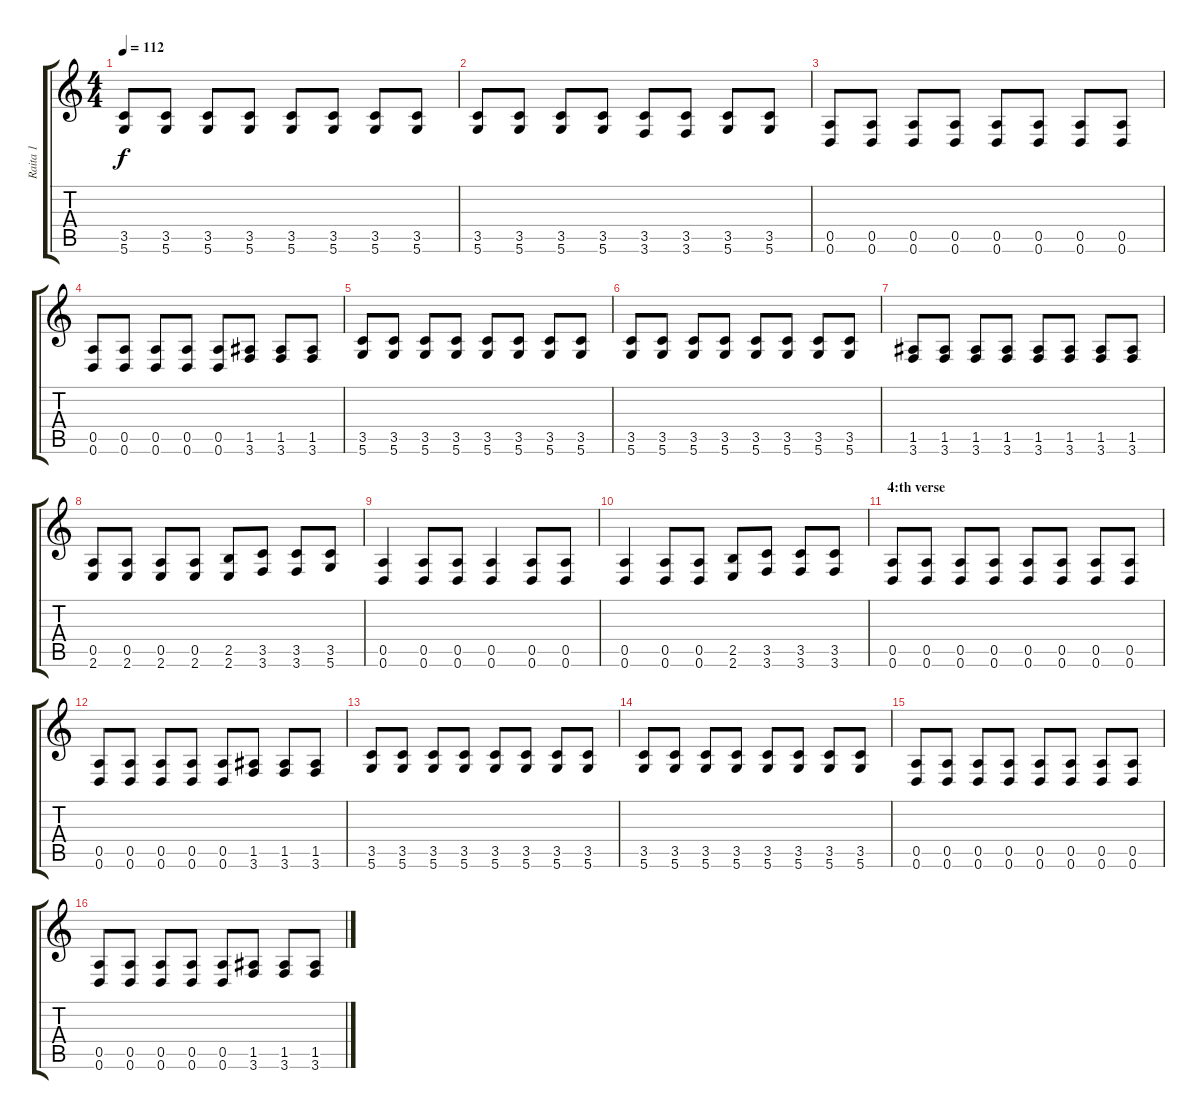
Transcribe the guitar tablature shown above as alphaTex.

\track ("Raita 1" "Raita 1") {instrument distortionguitar}
\staff {score tabs}
\tuning (E4 B3 G3 D3 A2 D2) {hide}
\ts (4 4)
\tempo 112
\clef g2
\ks c
(3.5 5.6).8{dy f} (3.5 5.6).8 (3.5 5.6).8 (3.5 5.6).8 (3.5 5.6).8 (3.5 5.6).8 (3.5 5.6).8 (3.5 5.6).8 |
(3.5 5.6).8 (3.5 5.6).8 (3.5 5.6).8 (3.5 5.6).8 (3.5 3.6).8 (3.5 3.6).8 (3.5 5.6).8 (3.5 5.6).8 |
(0.5 0.6).8 (0.5 0.6).8 (0.5 0.6).8 (0.5 0.6).8 (0.5 0.6).8 (0.5 0.6).8 (0.5 0.6).8 (0.5 0.6).8 |
(0.5 0.6).8 (0.5 0.6).8 (0.5 0.6).8 (0.5 0.6).8 (0.5 0.6).8 (1.5 3.6).8 (1.5 3.6).8 (1.5 3.6).8 |
(3.5 5.6).8 (3.5 5.6).8 (3.5 5.6).8 (3.5 5.6).8 (3.5 5.6).8 (3.5 5.6).8 (3.5 5.6).8 (3.5 5.6).8 |
(3.5 5.6).8 (3.5 5.6).8 (3.5 5.6).8 (3.5 5.6).8 (3.5 5.6).8 (3.5 5.6).8 (3.5 5.6).8 (3.5 5.6).8 |
(1.5 3.6).8 (1.5 3.6).8 (1.5 3.6).8 (1.5 3.6).8 (1.5 3.6).8 (1.5 3.6).8 (1.5 3.6).8 (1.5 3.6).8 |
(0.5 2.6).8 (0.5 2.6).8 (0.5 2.6).8 (0.5 2.6).8 (2.5 2.6).8 (3.5 3.6).8 (3.5 3.6).8 (3.5 5.6).8 |
(0.5 0.6).4 (0.5 0.6).8 (0.5 0.6).8 (0.5 0.6).4 (0.5 0.6).8 (0.5 0.6).8 |
(0.5 0.6).4 (0.5 0.6).8 (0.5 0.6).8 (2.5 2.6).8 (3.5 3.6).8 (3.5 3.6).8 (3.5 3.6).8 |
\section ("" "4:th verse")
(0.5 0.6).8 (0.5 0.6).8 (0.5 0.6).8 (0.5 0.6).8 (0.5 0.6).8 (0.5 0.6).8 (0.5 0.6).8 (0.5 0.6).8 |
(0.5 0.6).8 (0.5 0.6).8 (0.5 0.6).8 (0.5 0.6).8 (0.5 0.6).8 (1.5 3.6).8 (1.5 3.6).8 (1.5 3.6).8 |
(3.5 5.6).8 (3.5 5.6).8 (3.5 5.6).8 (3.5 5.6).8 (3.5 5.6).8 (3.5 5.6).8 (3.5 5.6).8 (3.5 5.6).8 |
(3.5 5.6).8 (3.5 5.6).8 (3.5 5.6).8 (3.5 5.6).8 (3.5 5.6).8 (3.5 5.6).8 (3.5 5.6).8 (3.5 5.6).8 |
(0.5 0.6).8 (0.5 0.6).8 (0.5 0.6).8 (0.5 0.6).8 (0.5 0.6).8 (0.5 0.6).8 (0.5 0.6).8 (0.5 0.6).8 |
(0.5 0.6).8 (0.5 0.6).8 (0.5 0.6).8 (0.5 0.6).8 (0.5 0.6).8 (1.5 3.6).8 (1.5 3.6).8 (1.5 3.6).8
